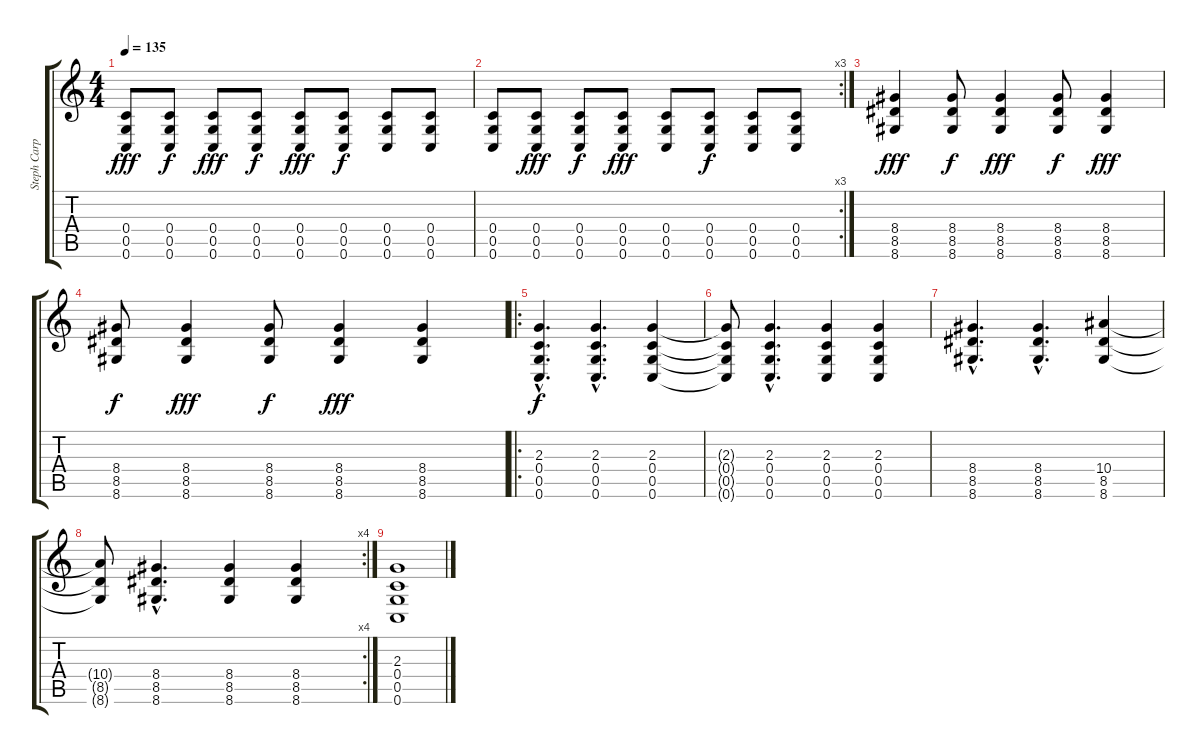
\track ("Steph Carpenter" "Steph Carp") {instrument overdrivenguitar}
\staff {score tabs}
\tuning (D4 A3 F3 C3 G2 C2) {hide}
\ts (4 4)
\tempo 135
\clef g2
\ks c
(0.4 0.5 0.6).8{dy fff} (0.4 0.5 0.6).8{dy f} (0.4 0.5 0.6).8{dy fff} (0.4 0.5 0.6).8{dy f} (0.4 0.5 0.6).8{dy fff} (0.4 0.5 0.6).8{dy f} (0.4 0.5 0.6).8 (0.4 0.5 0.6).8 |
\rc 3
(0.4 0.5 0.6).8 (0.4 0.5 0.6).8{dy fff} (0.4 0.5 0.6).8{dy f} (0.4 0.5 0.6).8{dy fff} (0.4 0.5 0.6).8 (0.4 0.5 0.6).8{dy f} (0.4 0.5 0.6).8 (0.4 0.5 0.6).8 |
(8.4 8.5 8.6).4{dy fff} (8.4 8.5 8.6).8{dy f} (8.4 8.5 8.6).4{dy fff} (8.4 8.5 8.6).8{dy f} (8.4 8.5 8.6).4{dy fff} |
(8.4 8.5 8.6).8{dy f} (8.4 8.5 8.6).4{dy fff} (8.4 8.5 8.6).8{dy f} (8.4 8.5 8.6).4{dy fff} (8.4 8.5 8.6).4 |
\ro
(2.3{hac} 0.4{hac} 0.5{hac} 0.6{hac}).4{d dy f volume 16} (2.3{hac} 0.4{hac} 0.5{hac} 0.6{hac}).4{d} (2.3 0.4 0.5 0.6).4 |
(2.3{t} 0.4{t} 0.5{t} 0.6{t}).8 (2.3{hac} 0.4{hac} 0.5{hac} 0.6{hac}).4{d} (2.3 0.4 0.5 0.6).4 (2.3 0.4 0.5 0.6).4 |
(8.4{hac} 8.5{hac} 8.6{hac}).4{d} (8.4{hac} 8.5{hac} 8.6{hac}).4{d} (10.4 8.5 8.6).4 |
\rc 4
(10.4{t} 8.5{t} 8.6{t}).8 (8.4{hac} 8.5{hac} 8.6{hac}).4{d} (8.4 8.5 8.6).4 (8.4 8.5 8.6).4 |
(2.3 0.4 0.5 0.6).1
